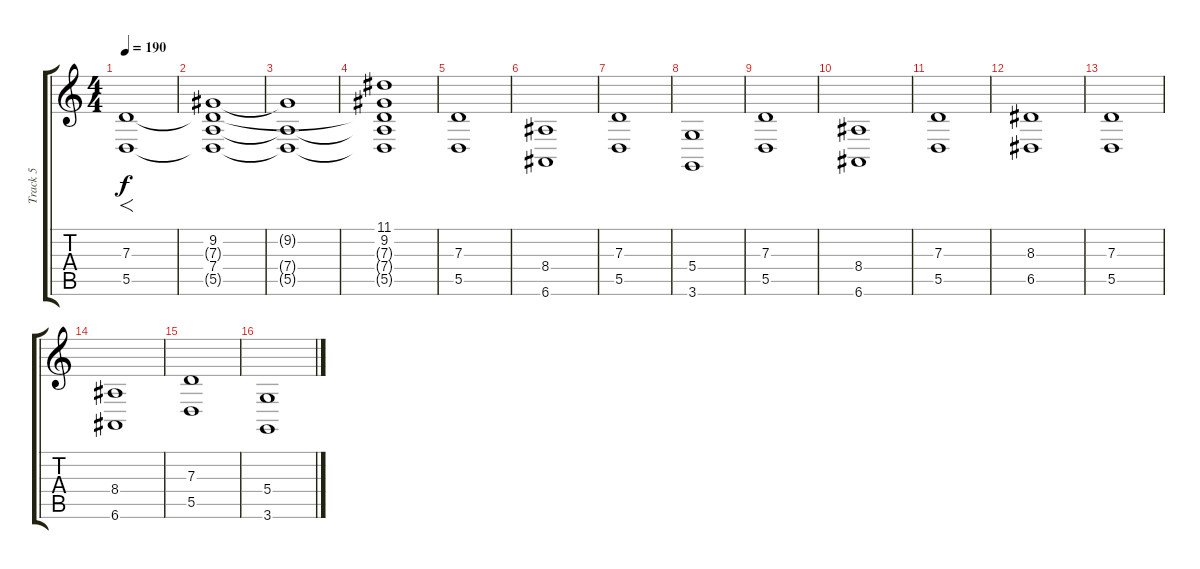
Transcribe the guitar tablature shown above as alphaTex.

\track ("Track 5" "Track 5") {instrument choiraahs}
\staff {score tabs}
\tuning (E4 B3 G3 D3 A2 E2) {hide}
\ts (4 4)
\tempo 190
\clef g2
\ks c
(7.3 5.5).1{f dy f instrument choiraahs} |
(9.2 7.3{t} 7.4 5.5{t}).1{volume 16} |
(9.2{t} 7.4{t} 5.5{t}).1 |
(11.1 9.2 7.3{t} 7.4{t} 5.5{t}).1 |
(7.3 5.5).1{volume 10} |
(8.4 6.6).1 |
(7.3 5.5).1 |
(5.4 3.6).1 |
(7.3 5.5).1 |
(8.4 6.6).1 |
(7.3 5.5).1 |
(8.3 6.5).1 |
(7.3 5.5).1 |
(8.4 6.6).1 |
(7.3 5.5).1 |
(5.4 3.6).1
